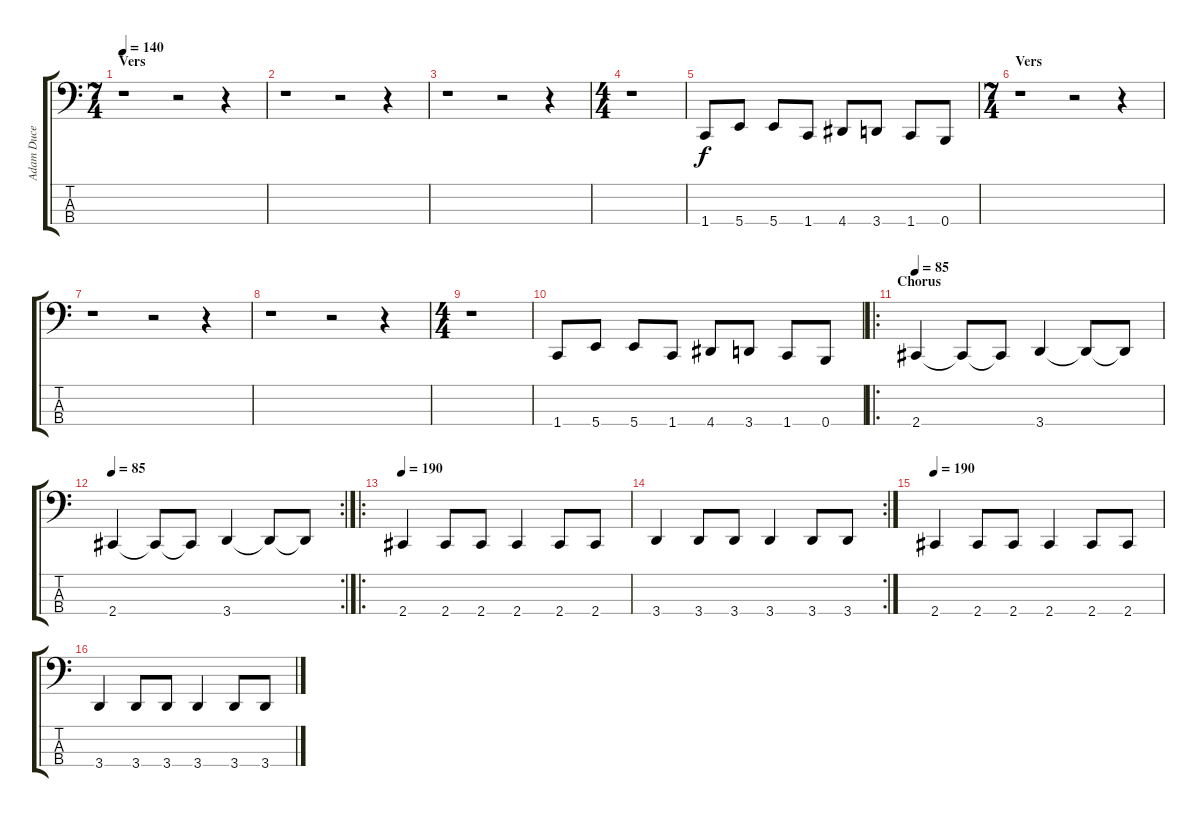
\track ("Adam Duce" "Adam Duce") {instrument electricbasspick}
\staff {score tabs}
\tuning (E2 B1 Gb1 B0) {hide}
\ts (7 4)
\section ("" "Vers")
\tempo 140
\clef f4
\ks c
r.1{dy f} r.2 r.4 |
r.1 r.2 r.4 |
r.1 r.2 r.4 |
\ts (4 4)
r.1 |
1.4.8 5.4.8 5.4.8 1.4.8 4.4.8 3.4.8 1.4.8 0.4.8 |
\ts (7 4)
\section ("" "Vers")
r.1 r.2 r.4 |
r.1 r.2 r.4 |
r.1 r.2 r.4 |
\ts (4 4)
r.1 |
1.4.8 5.4.8 5.4.8 1.4.8 4.4.8 3.4.8 1.4.8 0.4.8 |
\ro
\section ("" "Chorus")
\tempo 85
2.4.4 2.4{t}.8 2.4{t}.8 3.4.4 3.4{t}.8 3.4{t}.8 |
\rc 2
\tempo 85
2.4.4 2.4{t}.8 2.4{t}.8 3.4.4 3.4{t}.8 3.4{t}.8 |
\ro
\tempo 190
2.4.4 2.4.8 2.4.8 2.4.4 2.4.8 2.4.8 |
\rc 2
3.4.4 3.4.8 3.4.8 3.4.4 3.4.8 3.4.8 |
\tempo 190
2.4.4 2.4.8 2.4.8 2.4.4 2.4.8 2.4.8 |
3.4.4 3.4.8 3.4.8 3.4.4 3.4.8 3.4.8
